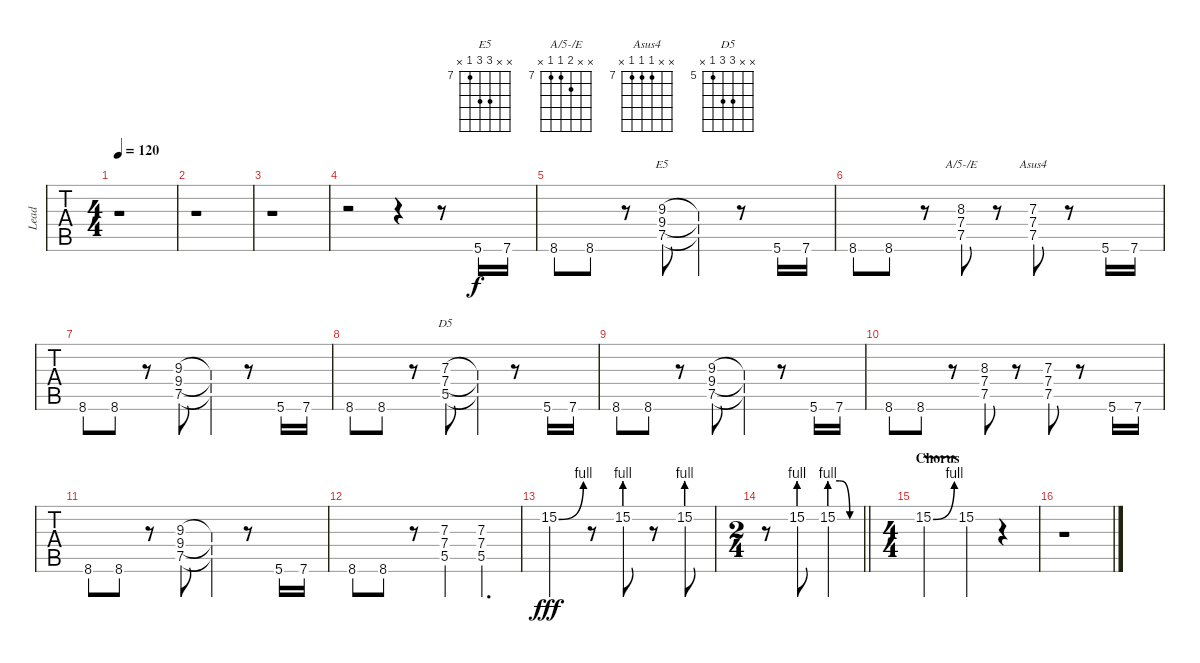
\track ("Lead" "Lead") {instrument distortionguitar}
\staff {tabs}
\tuning (E4 B3 G3 D3 A2 E2) {hide}
\chord ("E5" x x 9 9 7 x) {firstfret 7}
\chord ("A/5-/E" x x 8 7 7 x) {firstfret 7}
\chord ("Asus4" x x 7 7 7 x) {firstfret 7}
\chord ("D5" x x 7 7 5 x) {firstfret 5}
\ts (4 4)
\tempo 120
\clef g2
\ks c
r.1{dy f} |
r.1 |
r.1 |
r.2 r.4 r.8 5.6.16 7.6.16 |
8.6.8 8.6.8 r.8 (9.3 9.4 7.5).8{ch "E5"} (9.3{t} 9.4{t} 7.5{t}).4 r.8 5.6.16 7.6.16 |
8.6.8 8.6.8 r.8 (8.3 7.4 7.5).8{ch "A/5-/E"} r.8 (7.3 7.4 7.5).8{ch "Asus4"} r.8 5.6.16 7.6.16 |
8.6.8 8.6.8 r.8 (9.3 9.4 7.5).8 (9.3{t} 9.4{t} 7.5{t}).4 r.8 5.6.16 7.6.16 |
8.6.8 8.6.8 r.8 (7.3 7.4 5.5).8{ch "D5"} (7.3{t} 7.4{t} 5.5{t}).4 r.8 5.6.16 7.6.16 |
8.6.8 8.6.8 r.8 (9.3 9.4 7.5).8 (9.3{t} 9.4{t} 7.5{t}).4 r.8 5.6.16 7.6.16 |
8.6.8 8.6.8 r.8 (8.3 7.4 7.5).8 r.8 (7.3 7.4 7.5).8 r.8 5.6.16 7.6.16 |
8.6.8 8.6.8 r.8 (9.3 9.4 7.5).8 (9.3{t} 9.4{t} 7.5{t}).4 r.8 5.6.16 7.6.16 |
8.6.8 8.6.8 r.8 (7.3 7.4 5.5).4 (7.3 7.4 5.5).4{d} |
15.2{be (bend 0 0 60 4)}.2{dy fff} r.8 15.2{be (prebend 0 4 60 4)}.8 r.8 15.2{be (prebend 0 4 60 4)}.8 |
\ts (2 4)
\barLineRight lightlight
r.8 15.2{be (prebend 0 4 60 4)}.8 15.2{be (custom 0 4 20 4 40 0 60 0)}.4 |
\ts (4 4)
\section ("" "Chorus")
15.2{be (bend 0 0 60 4) v}.2 15.2.4 r.4 |
r.1
